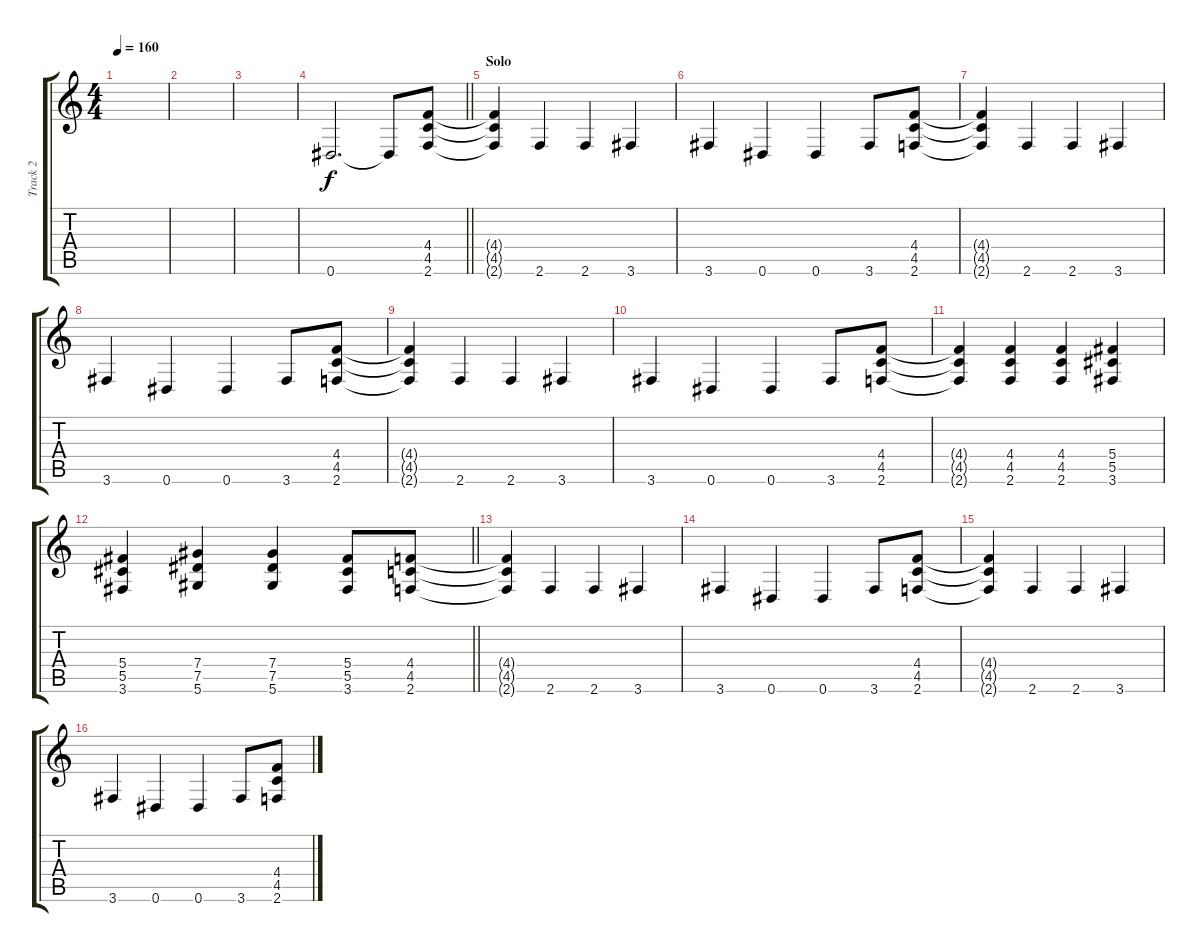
\track ("Track 2" "Track 2") {instrument distortionguitar}
\staff {score tabs}
\tuning (Eb4 Bb3 Gb3 Db3 Ab2 Eb2) {hide}
\ts (4 4)
\tempo 160
\clef g2
\ks c
|
|
|
\barLineRight lightlight
0.6.2{d} 0.6{t}.8 (4.4 4.5 2.6).8 |
\section ("" "Solo")
(4.4{t} 4.5{t} 2.6{t}).4 2.6.4 2.6.4 3.6.4 |
3.6.4 0.6.4 0.6.4 3.6.8 (4.4 4.5 2.6).8 |
(4.4{t} 4.5{t} 2.6{t}).4 2.6.4 2.6.4 3.6.4 |
3.6.4 0.6.4 0.6.4 3.6.8 (4.4 4.5 2.6).8 |
(4.4{t} 4.5{t} 2.6{t}).4 2.6.4 2.6.4 3.6.4 |
3.6.4 0.6.4 0.6.4 3.6.8 (4.4 4.5 2.6).8 |
(4.4{t} 4.5{t} 2.6{t}).4 (4.4 4.5 2.6).4 (4.4 4.5 2.6).4 (5.4 5.5 3.6).4 |
\barLineRight lightlight
(5.4 5.5 3.6).4 (7.4 7.5 5.6).4 (7.4 7.5 5.6).4 (5.4 5.5 3.6).8 (4.4 4.5 2.6).8 |
(4.4{t} 4.5{t} 2.6{t}).4 2.6.4 2.6.4 3.6.4 |
3.6.4 0.6.4 0.6.4 3.6.8 (4.4 4.5 2.6).8 |
(4.4{t} 4.5{t} 2.6{t}).4 2.6.4 2.6.4 3.6.4 |
3.6.4 0.6.4 0.6.4 3.6.8 (4.4 4.5 2.6).8
